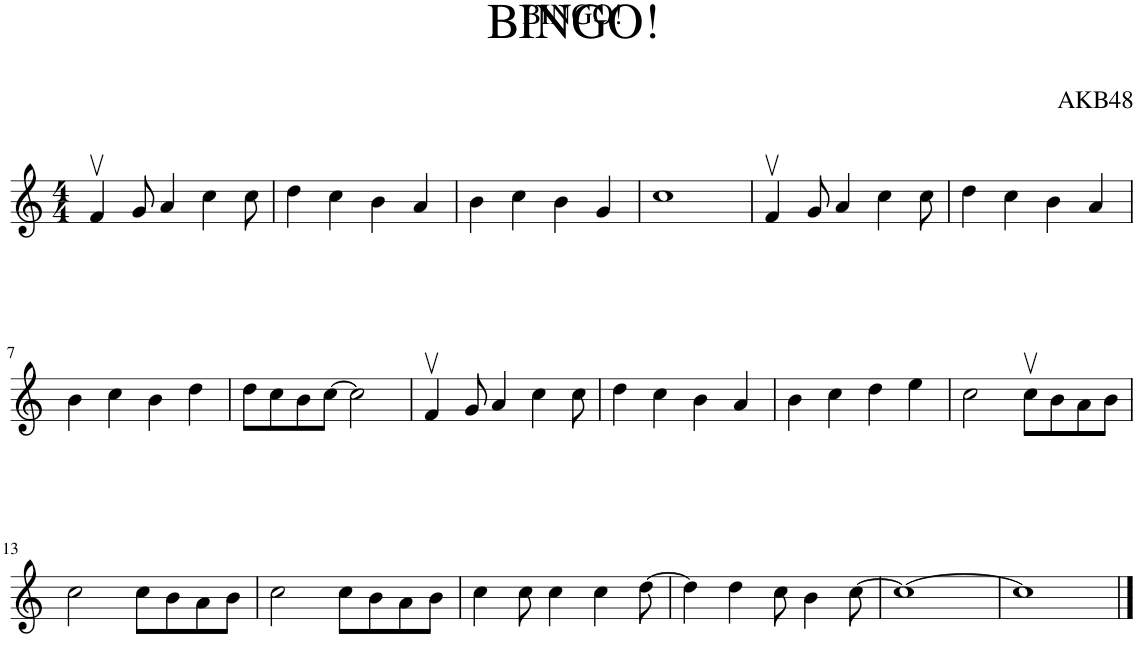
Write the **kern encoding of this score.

**kern
*part1
*staff1
*I"Voice
*clefG2
*k[]
*M4/4
=1
4fv/
8g/
4a/
4cc\
8cc\
=2
4dd\
4cc\
4b\
4a/
=3
4b\
4cc\
4b\
4g/
=4
1cc
=5
4fv/
8g/
4a/
4cc\
8cc\
=6
4dd\
4cc\
4b\
4a/
!!LO:LB:g=z
=7
4b\
4cc\
4b\
4dd\
=8
8dd\L
8cc\
8b\
[8cc\J
2cc\]
=9
4fv/
8g/
4a/
4cc\
8cc\
=10
4dd\
4cc\
4b\
4a/
=11
4b\
4cc\
4dd\
4ee\
=12
2cc\
8ccv\L
8b\
8a\
8b\J
!!LO:LB:g=z
=13
2cc\
8cc\L
8b\
8a\
8b\J
=14
2cc\
8cc\L
8b\
8a\
8b\J
=15
4cc\
8cc\
4cc\
4cc\
[8dd\
=16
4dd\]
4dd\
8cc\
4b\
[8cc\
=17
1cc_
=18
1cc]
==
*-
